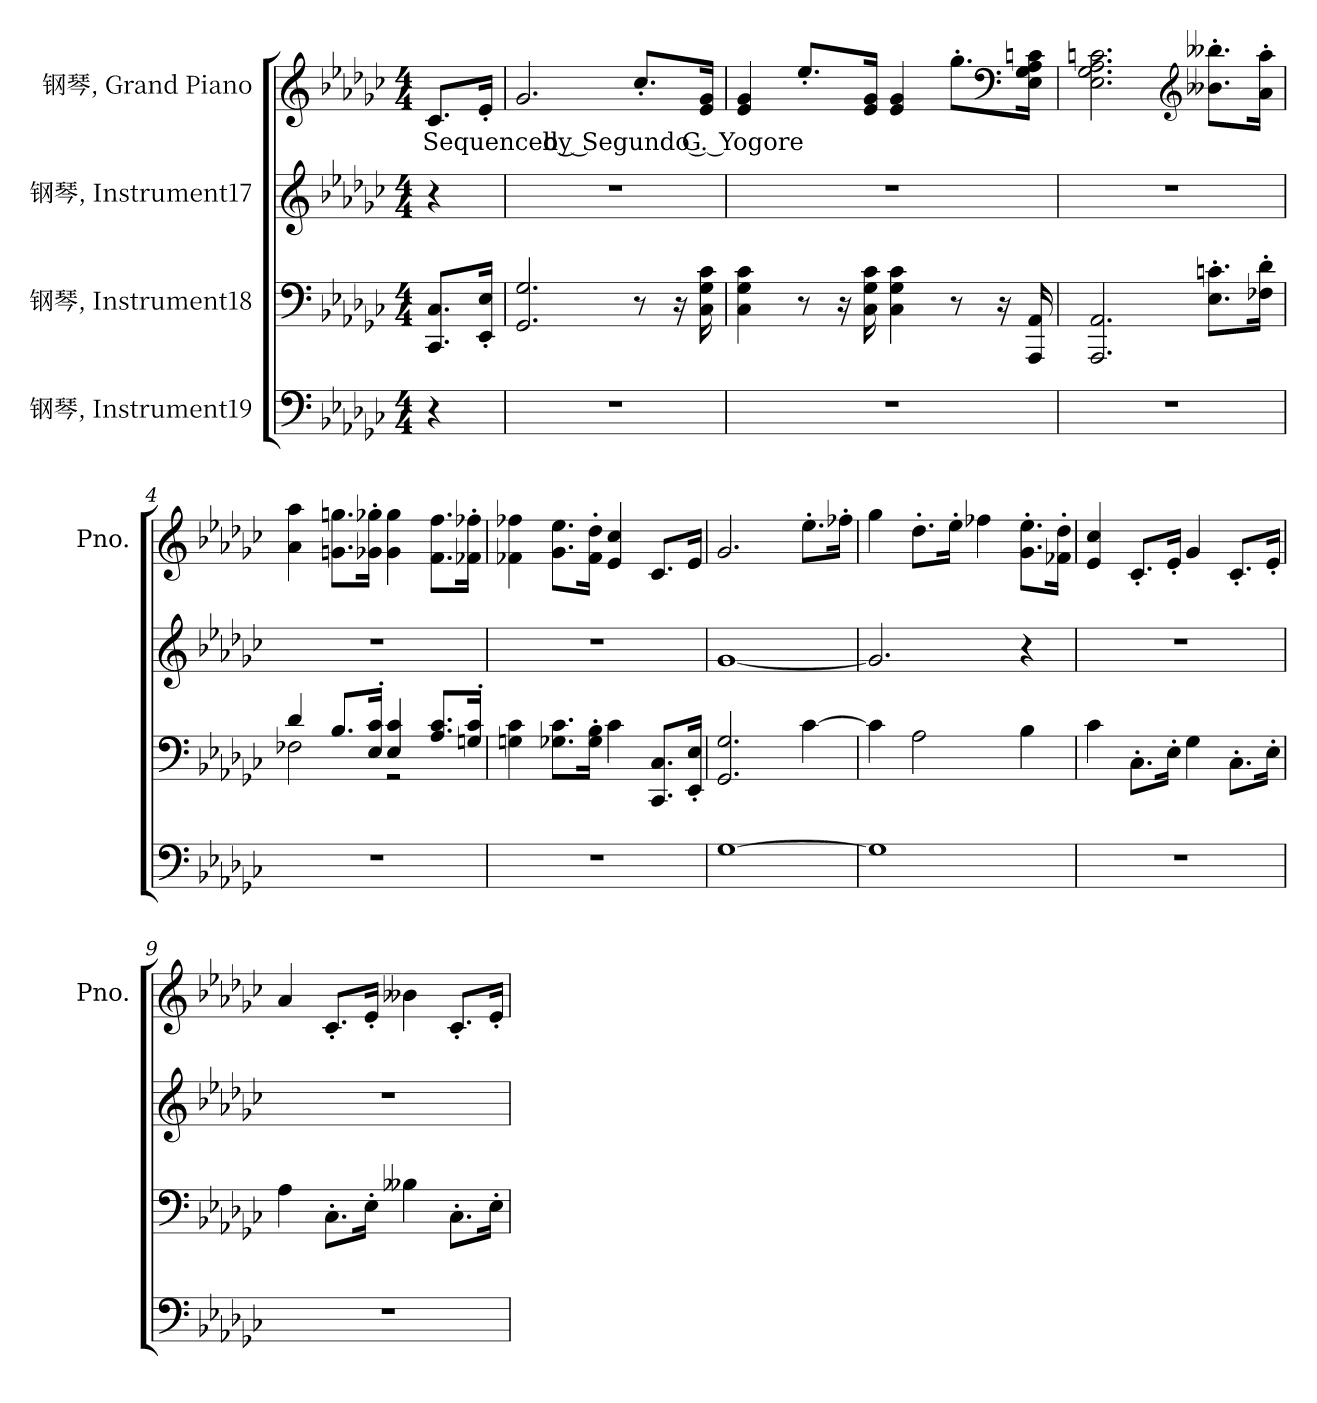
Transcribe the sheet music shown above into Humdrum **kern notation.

**kern	**kern	**kern	**kern	**text
*part4	*part3	*part2	*part1	*part1
*staff4	*staff3	*staff2	*staff1	*staff1
*I"钢琴, Instrument19	*I"钢琴, Instrument18	*I"钢琴, Instrument17	*I"钢琴, Grand Piano	*
*	*	*	*I'Pno.	*
*clefF4	*clefF4	*clefG2	*clefG2	*
*k[b-e-a-d-g-c-]	*k[b-e-a-d-g-c-]	*k[b-e-a-d-g-c-]	*k[b-e-a-d-g-c-]	*
*M4/4	*M4/4	*M4/4	*M4/4	*
*MM120	*MM120	*MM120	*MM120	*
=	=	=	=	=
4r	8.CC-/ 8.C-/L	4r	8.c-/L	Sequenced by Segundo G. Yogore
.	16EE-/' 16E-/'Jk	.	16e-'/Jk	.
=1	=1	=1	=1	=1
1r	2.GG-/ 2.G-/	1r	2.g-/	.
.	8r	.	8.cc-'/L	.
.	16r	.	.	.
.	16C-\ 16G-\ 16c-\	.	16e-/ 16g-/Jk	.
!!LO:LB:g=z
=2	=2	=2	=2	=2
1r	4C-\ 4G-\ 4c-\	1r	4e-/ 4g-/	.
.	8r	.	8.ee-'/L	.
.	16r	.	.	.
.	16C-\ 16G-\ 16c-\	.	16e-/ 16g-/Jk	.
.	4C-\ 4G-\ 4c-\	.	4e-/ 4g-/	.
.	8r	.	8.gg-'\L	.
.	16r	.	.	.
*	*	*	*clefF4	*
.	16AAA-/ 16AA-/	.	16E-\ 16G-\ 16A-\ 16cn\Jk	.
=3	=3	=3	=3	=3
1r	2.AAA-/ 2.AA-/	1r	2.E-\ 2.G-\ 2.A-\ 2.cn\	.
*	*	*	*clefG2	*
.	8.E-\' 8.cn\'L	.	8.b--X\' 8.bb--X\'L	.
.	16F-X\' 16d-\'Jk	.	16a-\' 16aa-\'Jk	.
=4	=4	=4	=4	=4
*	*^	*	*	*
1r	4d-/	2F-X\	1r	4a-\ 4aa-\	.
.	8.B-/L	.	.	8.gn\ 8.ggn\L	.
.	16E-/' 16c-/'Jk	.	.	16g-X\' 16gg-X\'Jk	.
.	4E-/ 4c-/	2r	.	4g-\ 4gg-\	.
.	8.A-/ 8.c-/L	.	.	8.f\ 8.ff\L	.
.	16Gn/' 16c-/'Jk	.	.	16f-X\' 16ff-X\'Jk	.
*	*v	*v	*	*	*
=5	=5	=5	=5	=5
1r	4Gn\ 4c-\	1r	4f-X\ 4ff-X\	.
.	8.G-X\ 8.c-\L	.	8.g-\ 8.ee-\L	.
.	16G-\' 16B-\'Jk	.	16f-\' 16dd-\'Jk	.
.	4c-\	.	4e-/ 4cc-/	.
.	8.CC-/ 8.C-/L	.	8.c-/L	.
.	16EE-/' 16E-/'Jk	.	16e-/Jk	.
!!LO:LB:g=z
=6	=6	=6	=6	=6
[1G-	2.GG-/ 2.G-/	[1g-	2.g-/	.
.	[4c-\	.	8.ee-'\L	.
.	.	.	16ff-X'\Jk	.
=7	=7	=7	=7	=7
1G-]	4c-\]	2.g-/]	4gg-\	.
.	2A-\	.	8.dd-'\L	.
.	.	.	16ee-'\Jk	.
.	.	.	4ff-X\	.
.	4B-\	4r	8.g-\' 8.ee-\'L	.
.	.	.	16f-X\' 16dd-\'Jk	.
=8	=8	=8	=8	=8
1r	4c-\	1r	4e-/ 4cc-/	.
.	8.C-'\L	.	8.c-'/L	.
.	16E-'\Jk	.	16e-'/Jk	.
.	4G-\	.	4g-/	.
.	8.C-'\L	.	8.c-'/L	.
.	16E-'\Jk	.	16e-'/Jk	.
=9	=9	=9	=9	=9
1r	4A-\	1r	4a-/	.
.	8.C-'\L	.	8.c-'/L	.
.	16E-'\Jk	.	16e-'/Jk	.
.	4B--X\	.	4b--X\	.
.	8.C-'\L	.	8.c-'/L	.
.	16E-'\Jk	.	16e-'/Jk	.
=	=	=	=	=
*-	*-	*-	*-	*-
